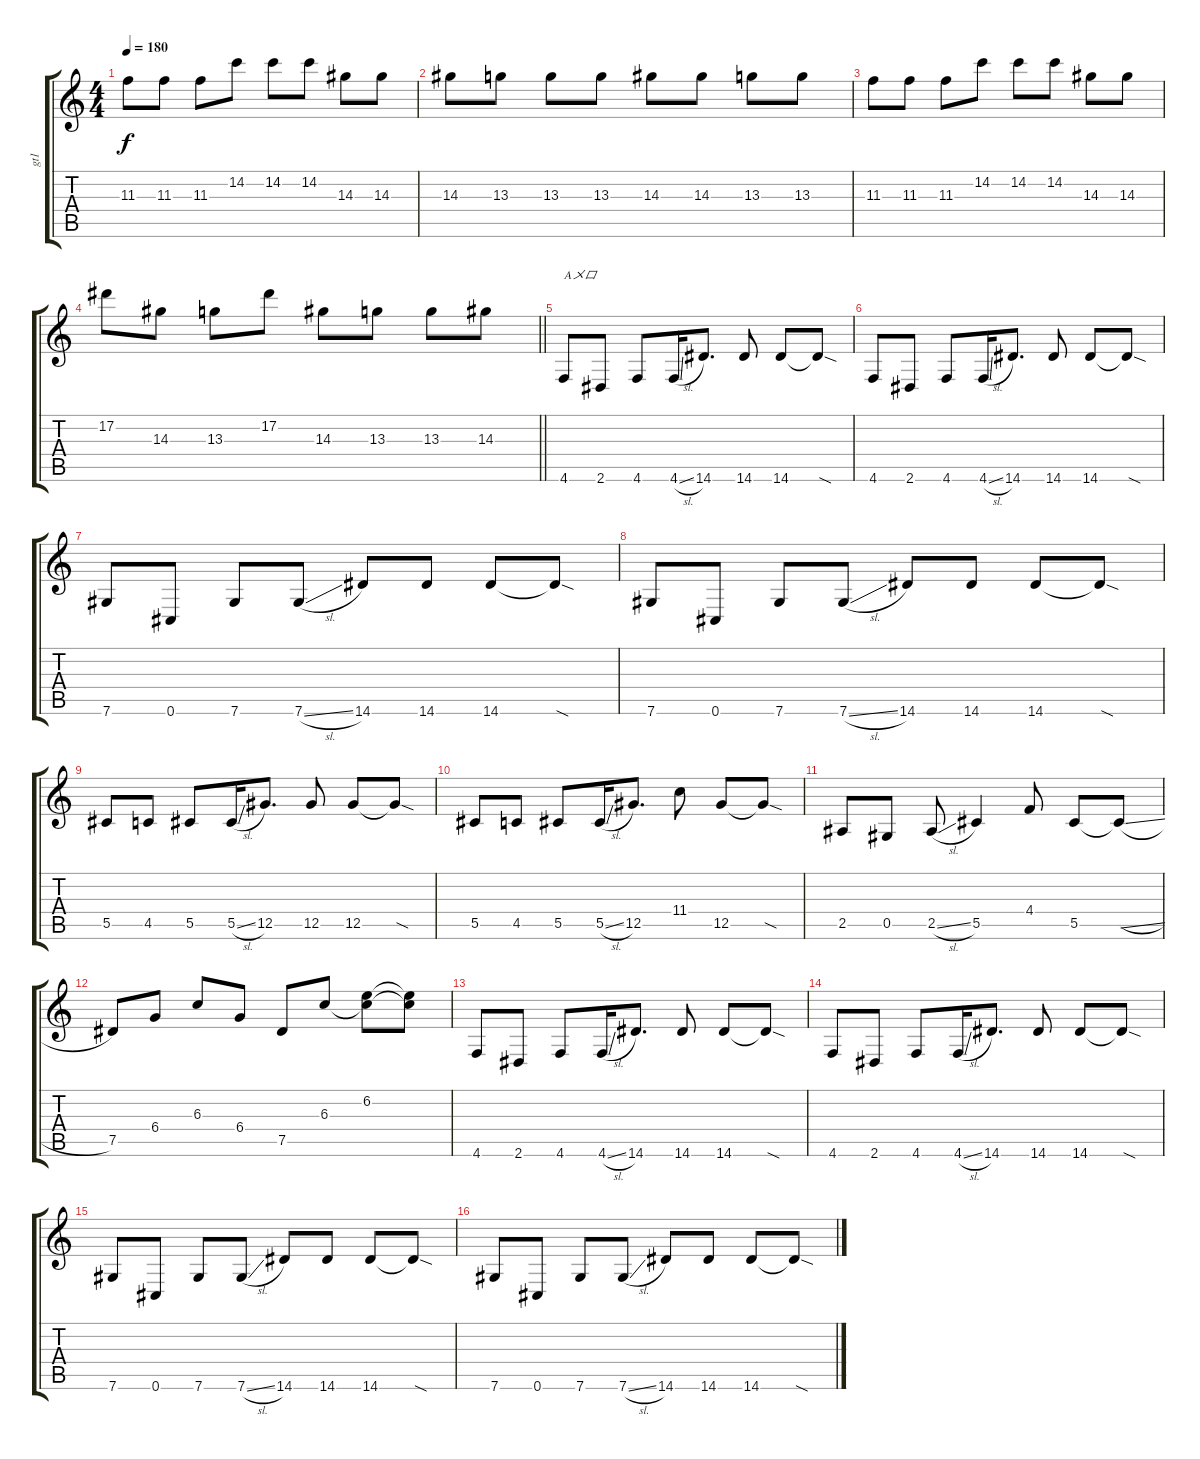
\track ("gt1" "gt1") {instrument distortionguitar}
\staff {score tabs}
\tuning (Eb4 Bb3 Gb3 Db3 Ab2 Db2) {hide}
\ts (4 4)
\tempo 180
\clef g2
\ks c
11.3.8{dy f} 11.3.8 11.3.8 14.2.8 14.2.8 14.2.8 14.3.8 14.3.8 |
14.3.8 13.3.8 13.3.8 13.3.8 14.3.8 14.3.8 13.3.8 13.3.8 |
11.3.8 11.3.8 11.3.8 14.2.8 14.2.8 14.2.8 14.3.8 14.3.8 |
\barLineRight lightlight
17.2.8 14.3.8 13.3.8 17.2.8 14.3.8 13.3.8 13.3.8 14.3.8 |
4.6.8{txt "Aメロ" instrument overdrivenguitar} 2.6.8 4.6.8 4.6{sl}.16 14.6.8{d} 14.6.8 14.6.8 14.6{sod t}.8 |
4.6.8 2.6.8 4.6.8 4.6{sl}.16 14.6.8{d} 14.6.8 14.6.8 14.6{sod t}.8 |
7.6.8 0.6.8 7.6.8 7.6{sl}.8 14.6.8 14.6.8 14.6.8 14.6{sod t}.8 |
7.6.8 0.6.8 7.6.8 7.6{sl}.8 14.6.8 14.6.8 14.6.8 14.6{sod t}.8 |
5.5.8 4.5.8 5.5.8 5.5{sl}.16 12.5.8{d} 12.5.8 12.5.8 12.5{sod t}.8 |
5.5.8 4.5.8 5.5.8 5.5{sl}.16 12.5.8{d} 11.4.8 12.5.8 12.5{sod t}.8 |
2.5.8 0.5.8 2.5{sl}.8 5.5.4 4.4.8 5.5.8 5.5{sl t}.8 |
7.5.8 6.4.8 6.3.8 6.4.8 7.5.8 6.3.8 (6.2 6.3{t}).8 (6.2{t} 6.3{t}).8 |
4.6.8 2.6.8 4.6.8 4.6{sl}.16 14.6.8{d} 14.6.8 14.6.8 14.6{sod t}.8 |
4.6.8 2.6.8 4.6.8 4.6{sl}.16 14.6.8{d} 14.6.8 14.6.8 14.6{sod t}.8 |
7.6.8 0.6.8 7.6.8 7.6{sl}.8 14.6.8 14.6.8 14.6.8 14.6{sod t}.8 |
7.6.8 0.6.8 7.6.8 7.6{sl}.8 14.6.8 14.6.8 14.6.8 14.6{sod t}.8
